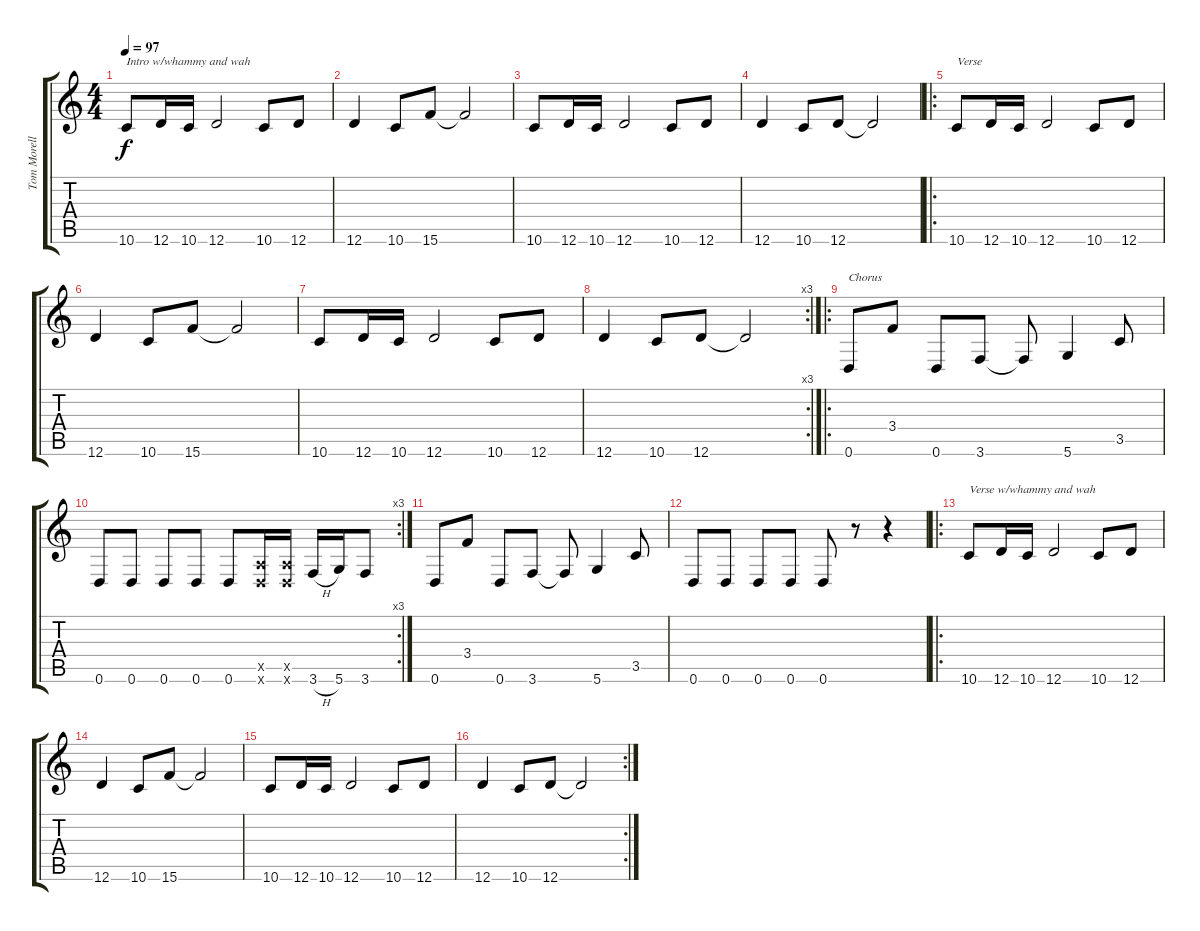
\track ("Tom Morello" "Tom Morell") {instrument overdrivenguitar}
\staff {score tabs}
\tuning (E4 B3 G3 D3 A2 D2) {hide}
\ts (4 4)
\tempo 97
\clef g2
\ks c
10.6.8{txt "Intro w/whammy and wah" dy f instrument overdrivenguitar} 12.6.16 10.6.16 12.6.2 10.6.8 12.6.8 |
12.6.4 10.6.8 15.6.8 15.6{t}.2 |
10.6.8 12.6.16 10.6.16 12.6.2 10.6.8 12.6.8 |
12.6.4 10.6.8 12.6.8 12.6{t}.2 |
\ro
10.6.8{txt "Verse"} 12.6.16 10.6.16 12.6.2 10.6.8 12.6.8 |
12.6.4 10.6.8 15.6.8 15.6{t}.2 |
10.6.8 12.6.16 10.6.16 12.6.2 10.6.8 12.6.8 |
\rc 3
12.6.4 10.6.8 12.6.8 12.6{t}.2 |
\ro
0.6.8{txt "Chorus" volume 15 instrument distortionguitar} 3.4.8 0.6.8 3.6.8 3.6{t}.8 5.6.4 3.5.8 |
\rc 3
0.6.8 0.6.8 0.6.8 0.6.8 0.6.8 (0.5{x} 0.6{x}).16 (0.5{x} 0.6{x}).16 3.6{h}.16 5.6.16 3.6.8 |
0.6.8 3.4.8 0.6.8 3.6.8 3.6{t}.8 5.6.4 3.5.8 |
0.6.8 0.6.8 0.6.8 0.6.8 0.6.8 r.8 r.4 |
\ro
10.6.8{txt "Verse w/whammy and wah" volume 12 instrument overdrivenguitar} 12.6.16 10.6.16 12.6.2 10.6.8 12.6.8 |
12.6.4 10.6.8 15.6.8 15.6{t}.2 |
10.6.8 12.6.16 10.6.16 12.6.2 10.6.8 12.6.8 |
\rc 2
12.6.4 10.6.8 12.6.8 12.6{t}.2
